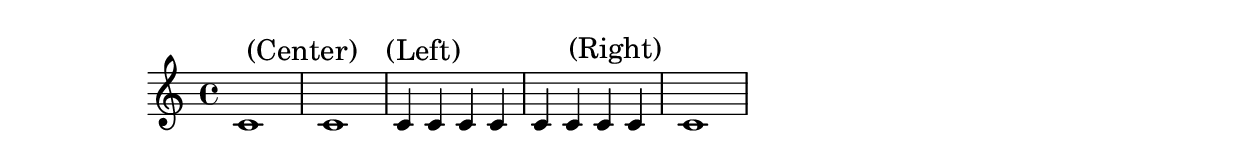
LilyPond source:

%% Do not edit this file; it is automatically
%% generated from LSR http://lsr.dsi.unimi.it
%% This file is in the public domain.
\version "2.13.4"

\header {
  lsrtags = "text"

  texidoc = "
By default the @code{\\mark} command centers objects over a bar line.
This behavior can be modified to align at right or left.

"
  doctitle = "Aligning objects created with the \\mark command"
} % begin verbatim

\relative c' {
  c1 \mark "(Center)"
  c1
  \once \override Score.RehearsalMark #'self-alignment-X = #LEFT
  \mark "(Left)"
  c4 c c c
  c4 c c c
  \once \override Score.RehearsalMark #'self-alignment-X = #RIGHT
  \mark "(Right)"
  c1
}


